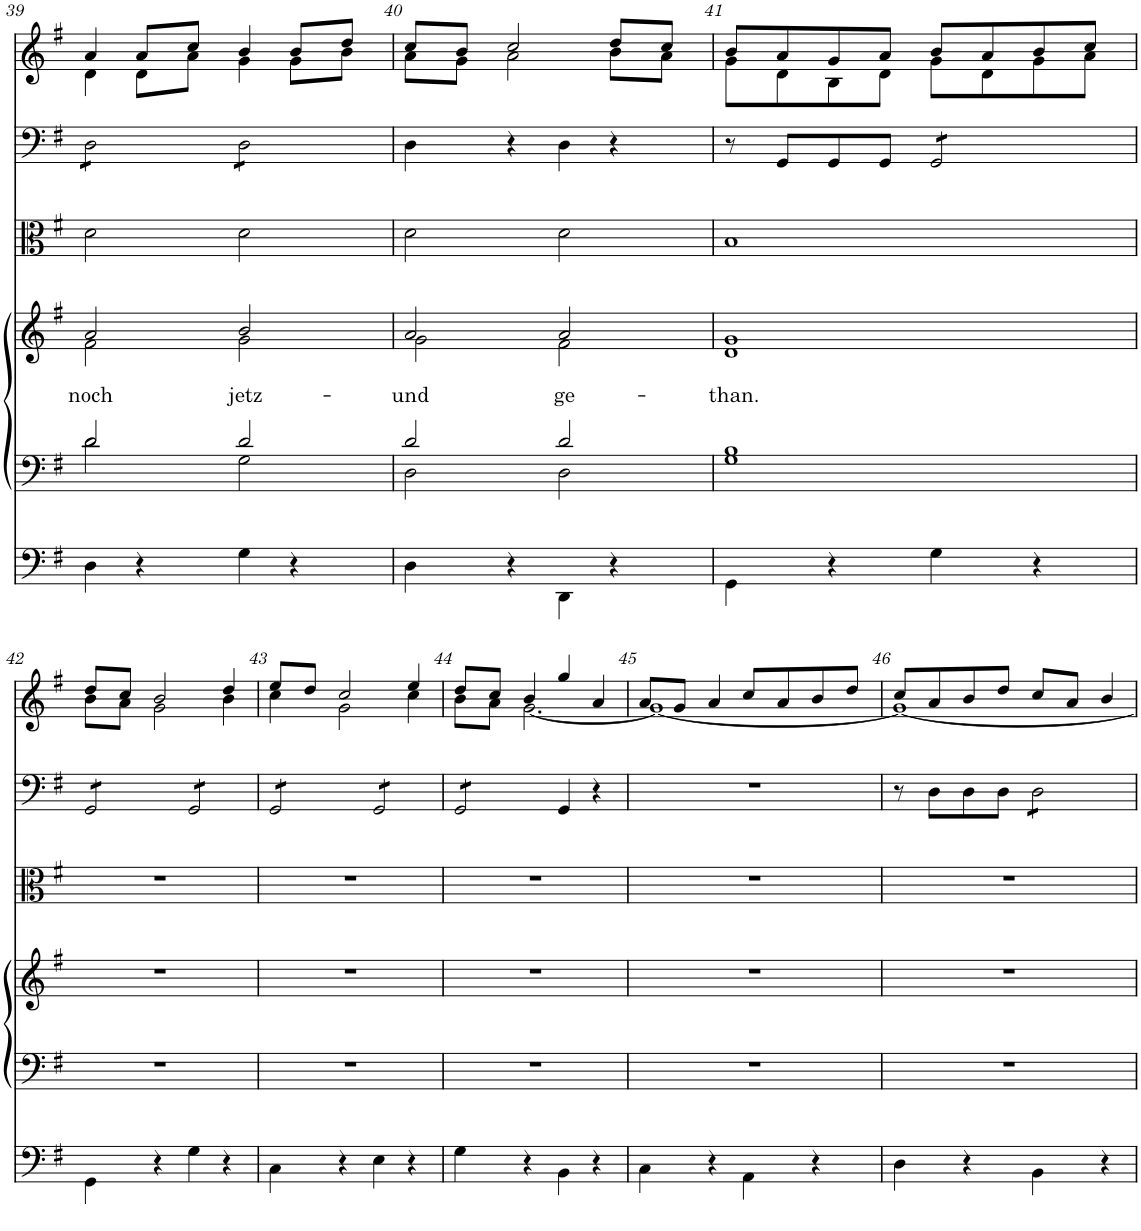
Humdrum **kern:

**kern	**kern	**kern	**kern	**text	**kern	**kern	**kern	**kern	**kern	**kern	**kern	**kern	**kern	**kern
*part14	*part13	*part12	*part11	*part11	*part10	*part9	*part8	*part7	*part6	*part5	*part4	*part3	*part2	*part1
*staff14	*staff13	*staff12	*staff11	*staff11	*staff10	*staff9	*staff8	*staff7	*staff6	*staff5	*staff4	*staff3	*staff2	*staff1
*I"Contrabass	*I"Violoncello	*I"Tenor/Bass	*I"Soprano/Alto	*	*I"Soprano	*I"Viola	*I"Violin	*I"Violin	*I"Oboe	*I"Oboe	*I"Flute	*I"Flute	*I"Timpani	*I"Horn in F
*I'Cb.	*I'Vc	*	*	*	*I'S.	*I'Vla	*I'Vln.	*I'Vln.	*I'Ob.	*I'Ob.	*I'Fl.	*I'Fl.	*I'Timp	*I'Hn
!!LO:PB:g=z
*clefFv4	*clefF4	*clefF4	*clefG2	*	*clefG2	*clefC3	*clefG2	*clefG2	*clefG2	*clefG2	*clefG2	*clefG2	*clefF4	*clefG2
*ITrd7c12	*	*	*	*	*	*	*	*	*	*	*	*	*	*ITrd4c7
*k[f#]	*k[f#]	*k[f#]	*k[f#]	*	*k[f#]	*k[f#]	*k[f#]	*k[f#]	*k[f#]	*k[f#]	*k[f#]	*k[f#]	*k[f#]	*k[f#]
*M4/4	*M4/4	*M4/4	*M4/4	*	*M4/4	*M4/4	*M4/4	*M4/4	*M4/4	*M4/4	*M4/4	*M4/4	*M4/4	*M4/4
*met(c)	*met(c)	*met(c)	*met(c)	*	*met(c)	*met(c)	*met(c)	*met(c)	*met(c)	*met(c)	*met(c)	*met(c)	*met(c)	*met(c)
=39	=39	=39	=39	=39	=39	=39	=39	=39	=39	=39	=39	=39	=39	=39
*	*	*^	*	*	*	*	*	*	*	*	*	*	*	*
!	!	!	!	!	!LO:LY:b	!	!	!	!	!	!	!	!	!	!
*	*	*	*	*^	*	*	*	*^	*	*	*	*	*	*	*^
*	*	*	*	*	*	*	*	*	*	*	*	*	*	*	*	*tremolo	*	*
4DD	4D\	2d/	2d\	2a/	2f#\	noch	2a	2d\	1r	2f#	2a	2a	2a	2a	2a	8D\L	4a/	4d\
.	.	.	.	.	.	.	.	.	.	.	.	.	.	.	.	8D\	.	.
4r	4r	.	.	.	.	.	.	.	.	.	.	.	.	.	.	8D\	8a/L	8d\L
.	.	.	.	.	.	.	.	.	.	.	.	.	.	.	.	8D\J	8cc/J	8a\J
!	!	!	!	!	!	!LO:LY:b	!	!	!	!	!	!	!	!	!	!	!	!
4GG	4G\	2d/	2G\	2b/	2g\	jetz-	2b	2d\	.	2g	2b	2b	2b	2b	2b	8D\L	4b/	4g\
.	.	.	.	.	.	.	.	.	.	.	.	.	.	.	.	8D\	.	.
4r	4r	.	.	.	.	.	.	.	.	.	.	.	.	.	.	8D\	8b/L	8g\L
.	.	.	.	.	.	.	.	.	.	.	.	.	.	.	.	8D\J	8dd/J	8b\J
*	*	*	*	*	*	*	*	*	*	*	*	*	*	*	*	*Xtremolo	*	*
=40	=40	=40	=40	=40	=40	=40	=40	=40	=40	=40	=40	=40	=40	=40	=40	=40	=40	=40
!	!	!	!	!	!	!LO:LY:b	!	!	!	!	!	!	!	!	!	!	!	!
4DD	4D\	2d/	2D\	2a/	2g\	-und	2a	2d\	1r	2g	2a	2a	2a	2a	2a	4D\	8cc/L	8a\L
.	.	.	.	.	.	.	.	.	.	.	.	.	.	.	.	.	8b/J	8g\J
4r	4r	.	.	.	.	.	.	.	.	.	.	.	.	.	.	4r	2cc/	2a\
!	!	!	!	!	!	!LO:LY:b	!	!	!	!	!	!	!	!	!	!	!	!
4DDD	4DD\	2d/	2D\	2a/	2f#\	ge-	2a	2d\	.	2f#	2a	2a	2a	2a	2a	4D\	.	.
4r	4r	.	.	.	.	.	.	.	.	.	.	.	.	.	.	4r	8dd/L	8b\L
.	.	.	.	.	.	.	.	.	.	.	.	.	.	.	.	.	8cc/J	8a\J
=41	=41	=41	=41	=41	=41	=41	=41	=41	=41	=41	=41	=41	=41	=41	=41	=41	=41	=41
!	!	!	!	!	!	!LO:LY:b	!	!	!	!	!	!	!	!	!	!	!	!
4GGG	4GG\	1B	1G	1g	1d	-than.	1g	1B	1r	1d	1g	1g	1g	1g	1g	8r	8b/L	8g\L
.	.	.	.	.	.	.	.	.	.	.	.	.	.	.	.	8GG/L	8a/	8d\
4r	4r	.	.	.	.	.	.	.	.	.	.	.	.	.	.	8GG/	8g/	8B\
.	.	.	.	.	.	.	.	.	.	.	.	.	.	.	.	8GG/J	8a/J	8d\J
*	*	*	*	*	*	*	*	*	*	*	*	*	*	*	*	*tremolo	*	*
4GG	4G\	.	.	.	.	.	.	.	.	.	.	.	.	.	.	8GG/L	8b/L	8g\L
.	.	.	.	.	.	.	.	.	.	.	.	.	.	.	.	8GG/	8a/	8d\
4r	4r	.	.	.	.	.	.	.	.	.	.	.	.	.	.	8GG/	8b/	8g\
.	.	.	.	.	.	.	.	.	.	.	.	.	.	.	.	8GG/J	8cc/J	8a\J
*	*	*v	*v	*	*	*	*	*	*v	*v	*	*	*	*	*	*	*	*
*	*	*	*v	*v	*	*	*	*	*	*	*	*	*	*	*	*
!!LO:LB:g=z	!!
=42	=42	=42	=42	=42	=42	=42	=42	=42	=42	=42	=42	=42	=42	=42	=42
4GGG	4GG\	1r	1r	.	1r	1r	1r	1r	1r	1r	1r	1r	8GG/L	8dd/L	8b\L
.	.	.	.	.	.	.	.	.	.	.	.	.	8GG/	8cc/J	8a\J
4r	4r	.	.	.	.	.	.	.	.	.	.	.	8GG/	2b/	2g\
.	.	.	.	.	.	.	.	.	.	.	.	.	8GG/J	.	.
4GG	4G\	.	.	.	.	.	.	.	.	.	.	.	8GG/L	.	.
.	.	.	.	.	.	.	.	.	.	.	.	.	8GG/	.	.
4r	4r	.	.	.	.	.	.	.	.	.	.	.	8GG/	4dd/	4b\
.	.	.	.	.	.	.	.	.	.	.	.	.	8GG/J	.	.
=43	=43	=43	=43	=43	=43	=43	=43	=43	=43	=43	=43	=43	=43	=43	=43
4CC	4C\	1r	1r	.	1r	1r	1r	1r	1r	1r	1r	1r	8GG/L	8ee/L	4cc\
.	.	.	.	.	.	.	.	.	.	.	.	.	8GG/	8dd/J	.
4r	4r	.	.	.	.	.	.	.	.	.	.	.	8GG/	2cc/	2g\
.	.	.	.	.	.	.	.	.	.	.	.	.	8GG/J	.	.
4EE	4E\	.	.	.	.	.	.	.	.	.	.	.	8GG/L	.	.
.	.	.	.	.	.	.	.	.	.	.	.	.	8GG/	.	.
4r	4r	.	.	.	.	.	.	.	.	.	.	.	8GG/	4ee/	4cc\
.	.	.	.	.	.	.	.	.	.	.	.	.	8GG/J	.	.
=44	=44	=44	=44	=44	=44	=44	=44	=44	=44	=44	=44	=44	=44	=44	=44
4GG	4G\	1r	1r	.	1r	1r	1r	1r	1r	1r	1r	1r	8GG/L	8dd/L	8b\L
.	.	.	.	.	.	.	.	.	.	.	.	.	8GG/	8cc/J	8a\J
4r	4r	.	.	.	.	.	.	.	.	.	.	.	8GG/	4b/	[2.g\
.	.	.	.	.	.	.	.	.	.	.	.	.	8GG/J	.	.
*	*	*	*	*	*	*	*	*	*	*	*	*	*Xtremolo	*	*
4BBB	4BB\	.	.	.	.	.	.	.	.	.	.	.	4GG/	4gg/	.
4r	4r	.	.	.	.	.	.	.	.	.	.	.	4r	4a/	.
=45	=45	=45	=45	=45	=45	=45	=45	=45	=45	=45	=45	=45	=45	=45	=45
4CC	4C\	1r	1r	.	1r	1r	1r	1r	1r	1r	1r	1r	1r	8a/L	1g_
.	.	.	.	.	.	.	.	.	.	.	.	.	.	8g/J	.
4r	4r	.	.	.	.	.	.	.	.	.	.	.	.	4a/	.
4AAA	4AA\	.	.	.	.	.	.	.	.	.	.	.	.	8cc/L	.
.	.	.	.	.	.	.	.	.	.	.	.	.	.	8a/	.
4r	4r	.	.	.	.	.	.	.	.	.	.	.	.	8b/	.
.	.	.	.	.	.	.	.	.	.	.	.	.	.	8dd/J	.
=46	=46	=46	=46	=46	=46	=46	=46	=46	=46	=46	=46	=46	=46	=46	=46
4DD	4D\	1r	1r	.	1r	1r	1r	1r	1r	1r	1r	1r	8r	8cc/L	1g_
.	.	.	.	.	.	.	.	.	.	.	.	.	8D\L	8a/	.
4r	4r	.	.	.	.	.	.	.	.	.	.	.	8D\	8b/	.
.	.	.	.	.	.	.	.	.	.	.	.	.	8D\J	8dd/J	.
*	*	*	*	*	*	*	*	*	*	*	*	*	*tremolo	*	*
4BBB	4BB\	.	.	.	.	.	.	.	.	.	.	.	8D\L	8cc/L	.
.	.	.	.	.	.	.	.	.	.	.	.	.	8D\	8a/J	.
4r	4r	.	.	.	.	.	.	.	.	.	.	.	8D\	4b/	.
.	.	.	.	.	.	.	.	.	.	.	.	.	8D\J	.	.
*	*	*	*	*	*	*	*	*	*	*	*	*	*Xtremolo	*	*
*	*	*	*	*	*	*	*	*	*	*	*	*	*	*v	*v
=	=	=	=	=	=	=	=	=	=	=	=	=	=	=
*-	*-	*-	*-	*-	*-	*-	*-	*-	*-	*-	*-	*-	*-	*-
